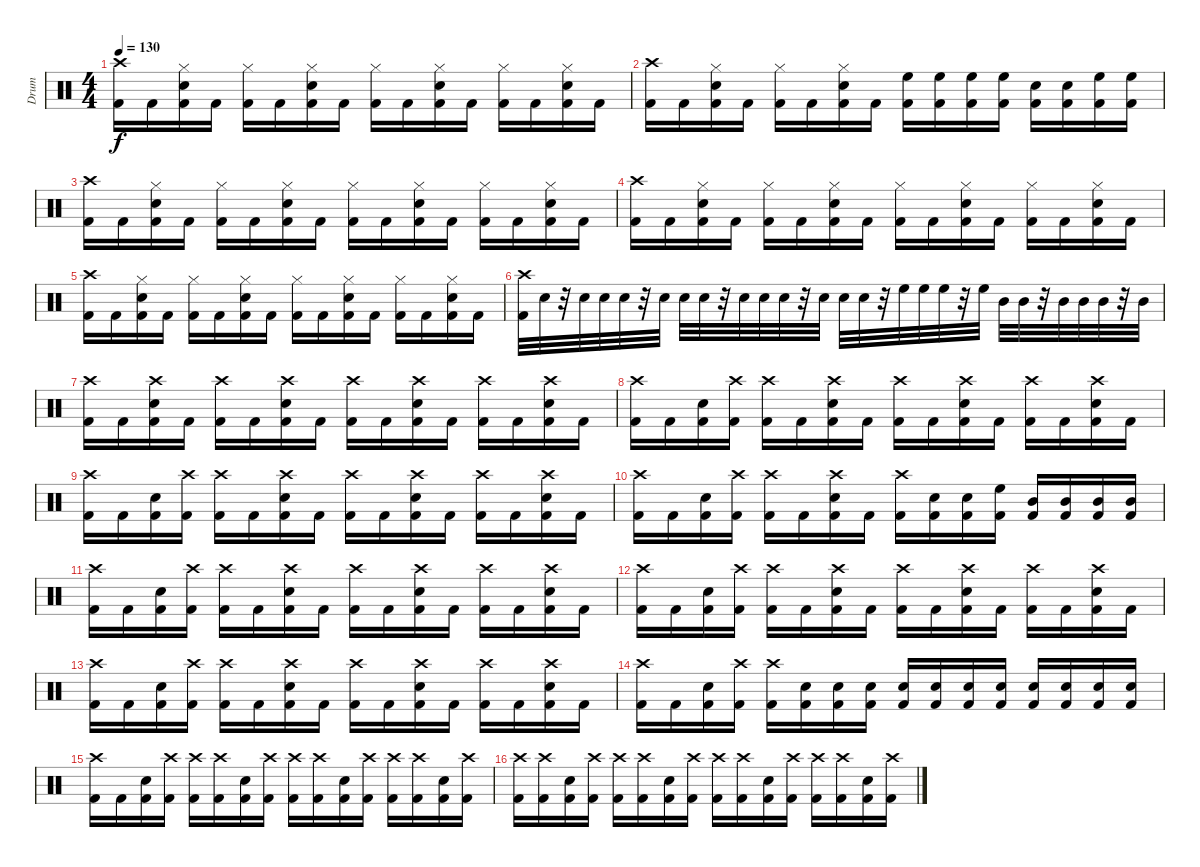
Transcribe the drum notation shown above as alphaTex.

\track ("Drum" "Drum") {instrument percussion}
\staff {score}
\articulation defaults
\ts (4 4)
\tempo 130
\clef neutral
\ks c
("Kick (hit) 2" "Crash high (hit)").16{dy f} "Kick (hit) 2".16 ("Kick (hit) 2" "Hi-Hat (closed)" "Snare (hit) 2").16 "Kick (hit) 2".16 ("Kick (hit) 2" "Hi-Hat (closed)").16 "Kick (hit) 2".16 ("Kick (hit) 2" "Hi-Hat (closed)" "Snare (hit) 2").16 "Kick (hit) 2".16 ("Kick (hit) 2" "Hi-Hat (closed)").16 "Kick (hit) 2".16 ("Kick (hit) 2" "Hi-Hat (closed)" "Snare (hit) 2").16 "Kick (hit) 2".16 ("Kick (hit) 2" "Hi-Hat (closed)").16 "Kick (hit) 2".16 ("Kick (hit) 2" "Hi-Hat (closed)" "Snare (hit) 2").16 "Kick (hit) 2".16 |
("Kick (hit) 2" "Crash high (hit)").16 "Kick (hit) 2".16 ("Kick (hit) 2" "Hi-Hat (closed)" "Snare (hit) 2").16 "Kick (hit) 2".16 ("Kick (hit) 2" "Hi-Hat (closed)").16 "Kick (hit) 2".16 ("Kick (hit) 2" "Hi-Hat (closed)" "Snare (hit) 2").16 "Kick (hit) 2".16 ("Kick (hit) 2" "High Floor Tom (hit)").16 ("Kick (hit) 2" "High Floor Tom (hit)").16 ("Kick (hit) 2" "High Floor Tom (hit)").16 ("Kick (hit) 2" "High Floor Tom (hit)").16 ("Kick (hit) 2" "Snare (hit) 2").16 ("Kick (hit) 2" "Snare (hit) 2").16 ("Kick (hit) 2" "High Floor Tom (hit)").16 ("Kick (hit) 2" "High Floor Tom (hit)").16 |
("Kick (hit) 2" "Crash high (hit)").16 "Kick (hit) 2".16 ("Kick (hit) 2" "Hi-Hat (closed)" "Snare (hit) 2").16 "Kick (hit) 2".16 ("Kick (hit) 2" "Hi-Hat (closed)").16 "Kick (hit) 2".16 ("Kick (hit) 2" "Hi-Hat (closed)" "Snare (hit) 2").16 "Kick (hit) 2".16 ("Kick (hit) 2" "Hi-Hat (closed)").16 "Kick (hit) 2".16 ("Kick (hit) 2" "Hi-Hat (closed)" "Snare (hit) 2").16 "Kick (hit) 2".16 ("Kick (hit) 2" "Hi-Hat (closed)").16 "Kick (hit) 2".16 ("Kick (hit) 2" "Hi-Hat (closed)" "Snare (hit) 2").16 "Kick (hit) 2".16 |
("Kick (hit) 2" "Crash high (hit)").16 "Kick (hit) 2".16 ("Kick (hit) 2" "Hi-Hat (closed)" "Snare (hit) 2").16 "Kick (hit) 2".16 ("Kick (hit) 2" "Hi-Hat (closed)").16 "Kick (hit) 2".16 ("Kick (hit) 2" "Hi-Hat (closed)" "Snare (hit) 2").16 "Kick (hit) 2".16 ("Kick (hit) 2" "Hi-Hat (closed)").16 "Kick (hit) 2".16 ("Kick (hit) 2" "Hi-Hat (closed)" "Snare (hit) 2").16 "Kick (hit) 2".16 ("Kick (hit) 2" "Hi-Hat (closed)").16 "Kick (hit) 2".16 ("Kick (hit) 2" "Hi-Hat (closed)" "Snare (hit) 2").16 "Kick (hit) 2".16 |
("Kick (hit) 2" "Crash high (hit)").16 "Kick (hit) 2".16 ("Kick (hit) 2" "Hi-Hat (closed)" "Snare (hit) 2").16 "Kick (hit) 2".16 ("Kick (hit) 2" "Hi-Hat (closed)").16 "Kick (hit) 2".16 ("Kick (hit) 2" "Hi-Hat (closed)" "Snare (hit) 2").16 "Kick (hit) 2".16 ("Kick (hit) 2" "Hi-Hat (closed)").16 "Kick (hit) 2".16 ("Kick (hit) 2" "Hi-Hat (closed)" "Snare (hit) 2").16 "Kick (hit) 2".16 ("Kick (hit) 2" "Hi-Hat (closed)").16 "Kick (hit) 2".16 ("Kick (hit) 2" "Hi-Hat (closed)" "Snare (hit) 2").16 "Kick (hit) 2".16 |
("Kick (hit) 2" "Crash high (hit)").32 "Snare (hit) 2".32 r.32 "Snare (hit) 2".32 "Snare (hit) 2".32 "Snare (hit) 2".32 r.32 "Snare (hit) 2".32 "Snare (hit) 2".32 "Snare (hit) 2".32 r.32 "Snare (hit) 2".32 "Snare (hit) 2".32 "Snare (hit) 2".32 r.32 "Snare (hit) 2".32 "Snare (hit) 2".32 "Snare (hit) 2".32 r.32 "High Floor Tom (hit)".32 "High Floor Tom (hit)".32 "High Floor Tom (hit)".32 r.32 "High Floor Tom (hit)".32 "Mid Tom (hit)".32 "Mid Tom (hit)".32 r.32 "Mid Tom (hit)".32 "Mid Tom (hit)".32 "Mid Tom (hit)".32 r.32 "Mid Tom (hit)".32 |
("Kick (hit) 2" "Crash high (hit)").16 "Kick (hit) 2".16 ("Kick (hit) 2" "Crash high (hit)" "Snare (hit) 2").16 "Kick (hit) 2".16 ("Kick (hit) 2" "Crash high (hit)").16 "Kick (hit) 2".16 ("Kick (hit) 2" "Crash high (hit)" "Snare (hit) 2").16 "Kick (hit) 2".16 ("Kick (hit) 2" "Crash high (hit)").16 "Kick (hit) 2".16 ("Kick (hit) 2" "Crash high (hit)" "Snare (hit) 2").16 "Kick (hit) 2".16 ("Kick (hit) 2" "Crash high (hit)").16 "Kick (hit) 2".16 ("Kick (hit) 2" "Crash high (hit)" "Snare (hit) 2").16 "Kick (hit) 2".16 |
("Kick (hit) 2" "Crash high (hit)").16 "Kick (hit) 2".16 ("Kick (hit) 2" "Snare (hit) 2").16 ("Kick (hit) 2" "Crash high (hit)").16 ("Kick (hit) 2" "Crash high (hit)").16 "Kick (hit) 2".16 ("Kick (hit) 2" "Crash high (hit)" "Snare (hit) 2").16 "Kick (hit) 2".16 ("Kick (hit) 2" "Crash high (hit)").16 "Kick (hit) 2".16 ("Kick (hit) 2" "Crash high (hit)" "Snare (hit) 2").16 "Kick (hit) 2".16 ("Kick (hit) 2" "Crash high (hit)").16 "Kick (hit) 2".16 ("Kick (hit) 2" "Crash high (hit)" "Snare (hit) 2").16 "Kick (hit) 2".16 |
("Kick (hit) 2" "Crash high (hit)").16 "Kick (hit) 2".16 ("Kick (hit) 2" "Snare (hit) 2").16 ("Kick (hit) 2" "Crash high (hit)").16 ("Kick (hit) 2" "Crash high (hit)").16 "Kick (hit) 2".16 ("Kick (hit) 2" "Crash high (hit)" "Snare (hit) 2").16 "Kick (hit) 2".16 ("Kick (hit) 2" "Crash high (hit)").16 "Kick (hit) 2".16 ("Kick (hit) 2" "Crash high (hit)" "Snare (hit) 2").16 "Kick (hit) 2".16 ("Kick (hit) 2" "Crash high (hit)").16 "Kick (hit) 2".16 ("Kick (hit) 2" "Crash high (hit)" "Snare (hit) 2").16 "Kick (hit) 2".16 |
("Kick (hit) 2" "Crash high (hit)").16 "Kick (hit) 2".16 ("Kick (hit) 2" "Snare (hit) 2").16 ("Kick (hit) 2" "Crash high (hit)").16 ("Kick (hit) 2" "Crash high (hit)").16 "Kick (hit) 2".16 ("Kick (hit) 2" "Crash high (hit)" "Snare (hit) 2").16 "Kick (hit) 2".16 ("Kick (hit) 2" "Crash high (hit)").16 ("Kick (hit) 2" "Snare (hit) 2").16 ("Kick (hit) 2" "Snare (hit) 2").16 ("Kick (hit) 2" "High Floor Tom (hit)").16 ("Kick (hit) 2" "Mid Tom (hit)").16 ("Kick (hit) 2" "Mid Tom (hit)").16 ("Kick (hit) 2" "Mid Tom (hit)").16 ("Kick (hit) 2" "Mid Tom (hit)").16 |
("Kick (hit) 2" "Crash high (hit)").16 "Kick (hit) 2".16 ("Kick (hit) 2" "Snare (hit) 2").16 ("Kick (hit) 2" "Crash high (hit)").16 ("Kick (hit) 2" "Crash high (hit)").16 "Kick (hit) 2".16 ("Kick (hit) 2" "Crash high (hit)" "Snare (hit) 2").16 "Kick (hit) 2".16 ("Kick (hit) 2" "Crash high (hit)").16 "Kick (hit) 2".16 ("Kick (hit) 2" "Crash high (hit)" "Snare (hit) 2").16 "Kick (hit) 2".16 ("Kick (hit) 2" "Crash high (hit)").16 "Kick (hit) 2".16 ("Kick (hit) 2" "Crash high (hit)" "Snare (hit) 2").16 "Kick (hit) 2".16 |
("Kick (hit) 2" "Crash high (hit)").16 "Kick (hit) 2".16 ("Kick (hit) 2" "Snare (hit) 2").16 ("Kick (hit) 2" "Crash high (hit)").16 ("Kick (hit) 2" "Crash high (hit)").16 "Kick (hit) 2".16 ("Kick (hit) 2" "Crash high (hit)" "Snare (hit) 2").16 "Kick (hit) 2".16 ("Kick (hit) 2" "Crash high (hit)").16 "Kick (hit) 2".16 ("Kick (hit) 2" "Crash high (hit)" "Snare (hit) 2").16 "Kick (hit) 2".16 ("Kick (hit) 2" "Crash high (hit)").16 "Kick (hit) 2".16 ("Kick (hit) 2" "Crash high (hit)" "Snare (hit) 2").16 "Kick (hit) 2".16 |
("Kick (hit) 2" "Crash high (hit)").16 "Kick (hit) 2".16 ("Kick (hit) 2" "Snare (hit) 2").16 ("Kick (hit) 2" "Crash high (hit)").16 ("Kick (hit) 2" "Crash high (hit)").16 "Kick (hit) 2".16 ("Kick (hit) 2" "Crash high (hit)" "Snare (hit) 2").16 "Kick (hit) 2".16 ("Kick (hit) 2" "Crash high (hit)").16 "Kick (hit) 2".16 ("Kick (hit) 2" "Crash high (hit)" "Snare (hit) 2").16 "Kick (hit) 2".16 ("Kick (hit) 2" "Crash high (hit)").16 "Kick (hit) 2".16 ("Kick (hit) 2" "Crash high (hit)" "Snare (hit) 2").16 "Kick (hit) 2".16 |
("Crash high (hit)" "Kick (hit) 2").16 "Kick (hit) 2".16 ("Snare (hit) 2" "Kick (hit) 2").16 ("Crash high (hit)" "Kick (hit) 2").16 ("Kick (hit) 2" "Crash high (hit)").16 ("Kick (hit) 2" "Snare (hit) 2").16 ("Kick (hit) 2" "Snare (hit) 2").16 ("Kick (hit) 2" "Snare (hit) 2").16 ("Kick (hit) 2" "Snare (hit) 2").16 ("Kick (hit) 2" "Snare (hit) 2").16 ("Kick (hit) 2" "Snare (hit) 2").16 ("Kick (hit) 2" "Snare (hit) 2").16 ("Kick (hit) 2" "Snare (hit) 2").16 ("Kick (hit) 2" "Snare (hit) 2").16 ("Kick (hit) 2" "Snare (hit) 2").16 ("Kick (hit) 2" "Snare (hit) 2").16 |
("Crash high (hit)" "Kick (hit) 2").16 "Kick (hit) 2".16 ("Kick (hit) 2" "Snare (hit) 2").16 ("Kick (hit) 2" "Crash high (hit)").16 ("Kick (hit) 2" "Crash high (hit)").16 ("Kick (hit) 2" "Crash high (hit)").16 ("Kick (hit) 2" "Snare (hit) 2").16 ("Kick (hit) 2" "Crash high (hit)").16 ("Kick (hit) 2" "Crash high (hit)").16 ("Kick (hit) 2" "Crash high (hit)").16 ("Kick (hit) 2" "Snare (hit) 2").16 ("Kick (hit) 2" "Crash high (hit)").16 ("Kick (hit) 2" "Crash high (hit)").16 ("Kick (hit) 2" "Crash high (hit)").16 ("Kick (hit) 2" "Snare (hit) 2").16 ("Kick (hit) 2" "Crash high (hit)").16 |
("Kick (hit) 2" "Crash high (hit)").16 ("Kick (hit) 2" "Crash high (hit)").16 ("Kick (hit) 2" "Snare (hit) 2").16 ("Kick (hit) 2" "Crash high (hit)").16 ("Kick (hit) 2" "Crash high (hit)").16 ("Kick (hit) 2" "Crash high (hit)").16 ("Kick (hit) 2" "Snare (hit) 2").16 ("Kick (hit) 2" "Crash high (hit)").16 ("Kick (hit) 2" "Crash high (hit)").16 ("Kick (hit) 2" "Crash high (hit)").16 ("Kick (hit) 2" "Snare (hit) 2").16 ("Kick (hit) 2" "Crash high (hit)").16 ("Kick (hit) 2" "Crash high (hit)").16 ("Kick (hit) 2" "Crash high (hit)").16 ("Kick (hit) 2" "Snare (hit) 2").16 ("Kick (hit) 2" "Crash high (hit)").16
